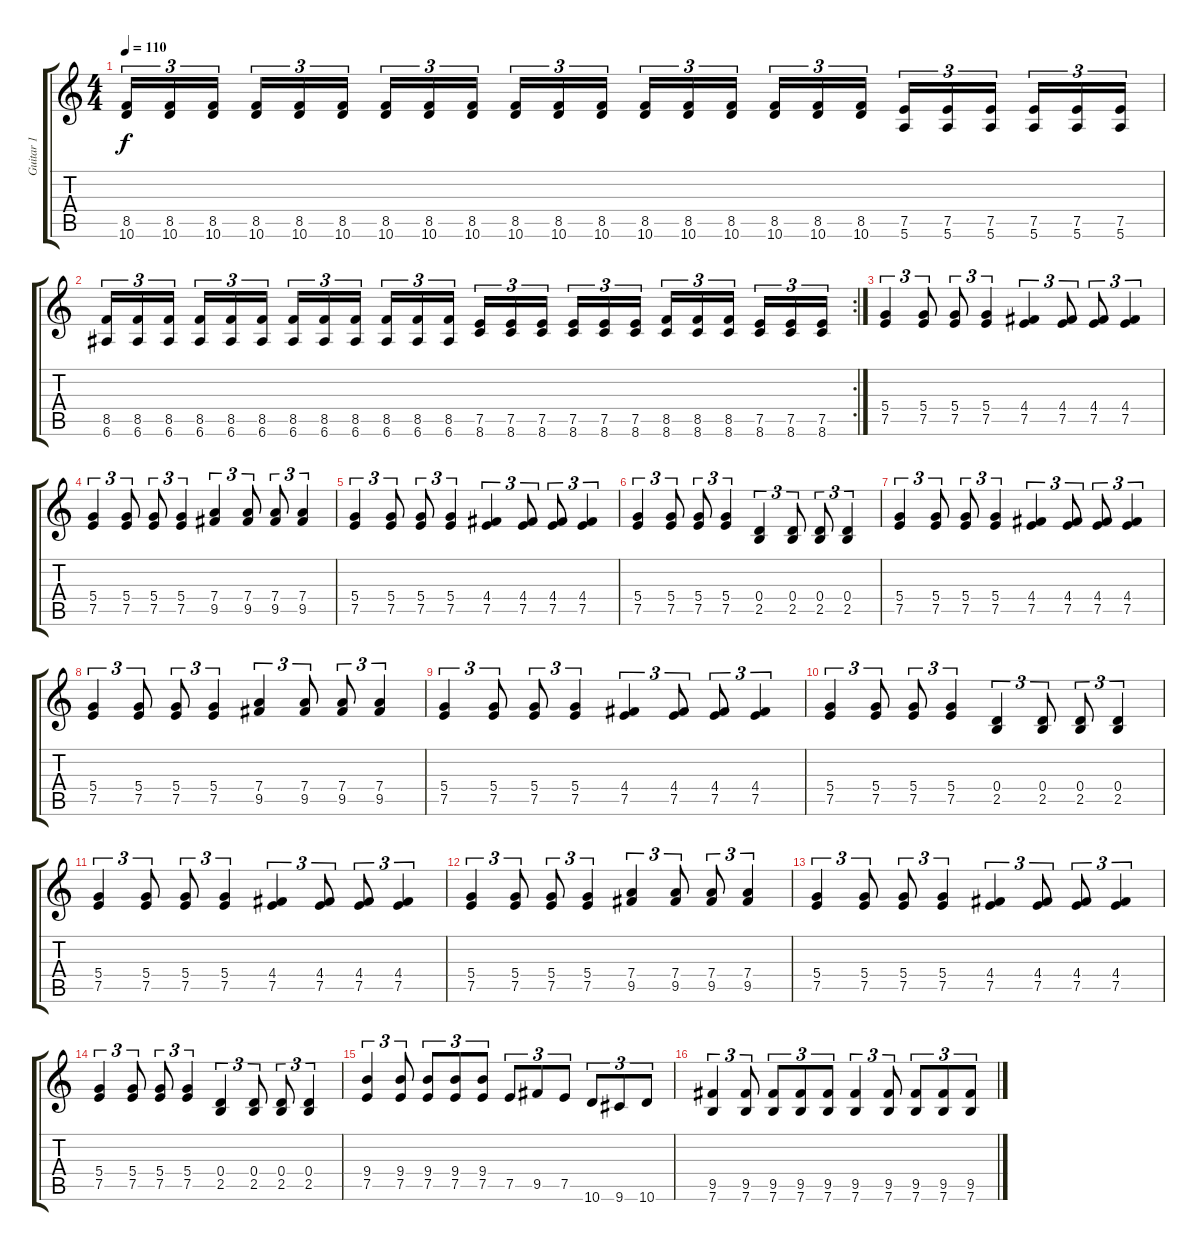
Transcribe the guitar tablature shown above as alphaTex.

\track ("Guitar 1" "Guitar 1") {instrument distortionguitar}
\staff {score tabs}
\tuning (E4 B3 G3 D3 A2 E2) {hide}
\ts (4 4)
\tempo 110
\clef g2
\ks c
(8.5 10.6).16{tu (3 2) dy f} (8.5 10.6).16{tu (3 2)} (8.5 10.6).16{tu (3 2)} (8.5 10.6).16{tu (3 2)} (8.5 10.6).16{tu (3 2)} (8.5 10.6).16{tu (3 2)} (8.5 10.6).16{tu (3 2)} (8.5 10.6).16{tu (3 2)} (8.5 10.6).16{tu (3 2)} (8.5 10.6).16{tu (3 2)} (8.5 10.6).16{tu (3 2)} (8.5 10.6).16{tu (3 2)} (8.5 10.6).16{tu (3 2)} (8.5 10.6).16{tu (3 2)} (8.5 10.6).16{tu (3 2)} (8.5 10.6).16{tu (3 2)} (8.5 10.6).16{tu (3 2)} (8.5 10.6).16{tu (3 2)} (7.5 5.6).16{tu (3 2)} (7.5 5.6).16{tu (3 2)} (7.5 5.6).16{tu (3 2)} (7.5 5.6).16{tu (3 2)} (7.5 5.6).16{tu (3 2)} (7.5 5.6).16{tu (3 2)} |
\rc 2
(8.5 6.6).16{tu (3 2)} (8.5 6.6).16{tu (3 2)} (8.5 6.6).16{tu (3 2)} (8.5 6.6).16{tu (3 2)} (8.5 6.6).16{tu (3 2)} (8.5 6.6).16{tu (3 2)} (8.5 6.6).16{tu (3 2)} (8.5 6.6).16{tu (3 2)} (8.5 6.6).16{tu (3 2)} (8.5 6.6).16{tu (3 2)} (8.5 6.6).16{tu (3 2)} (8.5 6.6).16{tu (3 2)} (7.5 8.6).16{tu (3 2)} (7.5 8.6).16{tu (3 2)} (7.5 8.6).16{tu (3 2)} (7.5 8.6).16{tu (3 2)} (7.5 8.6).16{tu (3 2)} (7.5 8.6).16{tu (3 2)} (8.5 8.6).16{tu (3 2)} (8.5 8.6).16{tu (3 2)} (8.5 8.6).16{tu (3 2)} (7.5 8.6).16{tu (3 2)} (7.5 8.6).16{tu (3 2)} (7.5 8.6).16{tu (3 2)} |
(5.4 7.5).4{tu (3 2)} (5.4 7.5).8{tu (3 2)} (5.4 7.5).8{tu (3 2)} (5.4 7.5).4{tu (3 2)} (4.4 7.5).4{tu (3 2)} (4.4 7.5).8{tu (3 2)} (4.4 7.5).8{tu (3 2)} (4.4 7.5).4{tu (3 2)} |
(5.4 7.5).4{tu (3 2)} (5.4 7.5).8{tu (3 2)} (5.4 7.5).8{tu (3 2)} (5.4 7.5).4{tu (3 2)} (7.4 9.5).4{tu (3 2)} (7.4 9.5).8{tu (3 2)} (7.4 9.5).8{tu (3 2)} (7.4 9.5).4{tu (3 2)} |
(5.4 7.5).4{tu (3 2)} (5.4 7.5).8{tu (3 2)} (5.4 7.5).8{tu (3 2)} (5.4 7.5).4{tu (3 2)} (4.4 7.5).4{tu (3 2)} (4.4 7.5).8{tu (3 2)} (4.4 7.5).8{tu (3 2)} (4.4 7.5).4{tu (3 2)} |
(5.4 7.5).4{tu (3 2)} (5.4 7.5).8{tu (3 2)} (5.4 7.5).8{tu (3 2)} (5.4 7.5).4{tu (3 2)} (0.4 2.5).4{tu (3 2)} (0.4 2.5).8{tu (3 2)} (0.4 2.5).8{tu (3 2)} (0.4 2.5).4{tu (3 2)} |
(5.4 7.5).4{tu (3 2)} (5.4 7.5).8{tu (3 2)} (5.4 7.5).8{tu (3 2)} (5.4 7.5).4{tu (3 2)} (4.4 7.5).4{tu (3 2)} (4.4 7.5).8{tu (3 2)} (4.4 7.5).8{tu (3 2)} (4.4 7.5).4{tu (3 2)} |
(5.4 7.5).4{tu (3 2)} (5.4 7.5).8{tu (3 2)} (5.4 7.5).8{tu (3 2)} (5.4 7.5).4{tu (3 2)} (7.4 9.5).4{tu (3 2)} (7.4 9.5).8{tu (3 2)} (7.4 9.5).8{tu (3 2)} (7.4 9.5).4{tu (3 2)} |
(5.4 7.5).4{tu (3 2)} (5.4 7.5).8{tu (3 2)} (5.4 7.5).8{tu (3 2)} (5.4 7.5).4{tu (3 2)} (4.4 7.5).4{tu (3 2)} (4.4 7.5).8{tu (3 2)} (4.4 7.5).8{tu (3 2)} (4.4 7.5).4{tu (3 2)} |
(5.4 7.5).4{tu (3 2)} (5.4 7.5).8{tu (3 2)} (5.4 7.5).8{tu (3 2)} (5.4 7.5).4{tu (3 2)} (0.4 2.5).4{tu (3 2)} (0.4 2.5).8{tu (3 2)} (0.4 2.5).8{tu (3 2)} (0.4 2.5).4{tu (3 2)} |
(5.4 7.5).4{tu (3 2)} (5.4 7.5).8{tu (3 2)} (5.4 7.5).8{tu (3 2)} (5.4 7.5).4{tu (3 2)} (4.4 7.5).4{tu (3 2)} (4.4 7.5).8{tu (3 2)} (4.4 7.5).8{tu (3 2)} (4.4 7.5).4{tu (3 2)} |
(5.4 7.5).4{tu (3 2)} (5.4 7.5).8{tu (3 2)} (5.4 7.5).8{tu (3 2)} (5.4 7.5).4{tu (3 2)} (7.4 9.5).4{tu (3 2)} (7.4 9.5).8{tu (3 2)} (7.4 9.5).8{tu (3 2)} (7.4 9.5).4{tu (3 2)} |
(5.4 7.5).4{tu (3 2)} (5.4 7.5).8{tu (3 2)} (5.4 7.5).8{tu (3 2)} (5.4 7.5).4{tu (3 2)} (4.4 7.5).4{tu (3 2)} (4.4 7.5).8{tu (3 2)} (4.4 7.5).8{tu (3 2)} (4.4 7.5).4{tu (3 2)} |
(5.4 7.5).4{tu (3 2)} (5.4 7.5).8{tu (3 2)} (5.4 7.5).8{tu (3 2)} (5.4 7.5).4{tu (3 2)} (0.4 2.5).4{tu (3 2)} (0.4 2.5).8{tu (3 2)} (0.4 2.5).8{tu (3 2)} (0.4 2.5).4{tu (3 2)} |
(9.4 7.5).4{tu (3 2)} (9.4 7.5).8{tu (3 2)} (9.4 7.5).8{tu (3 2)} (9.4 7.5).8{tu (3 2)} (9.4 7.5).8{tu (3 2)} 7.5.8{tu (3 2)} 9.5.8{tu (3 2)} 7.5.8{tu (3 2)} 10.6.8{tu (3 2)} 9.6.8{tu (3 2)} 10.6.8{tu (3 2)} |
(9.5 7.6).4{tu (3 2)} (9.5 7.6).8{tu (3 2)} (9.5 7.6).8{tu (3 2)} (9.5 7.6).8{tu (3 2)} (9.5 7.6).8{tu (3 2)} (9.5 7.6).4{tu (3 2)} (9.5 7.6).8{tu (3 2)} (9.5 7.6).8{tu (3 2)} (9.5 7.6).8{tu (3 2)} (9.5 7.6).8{tu (3 2)}
